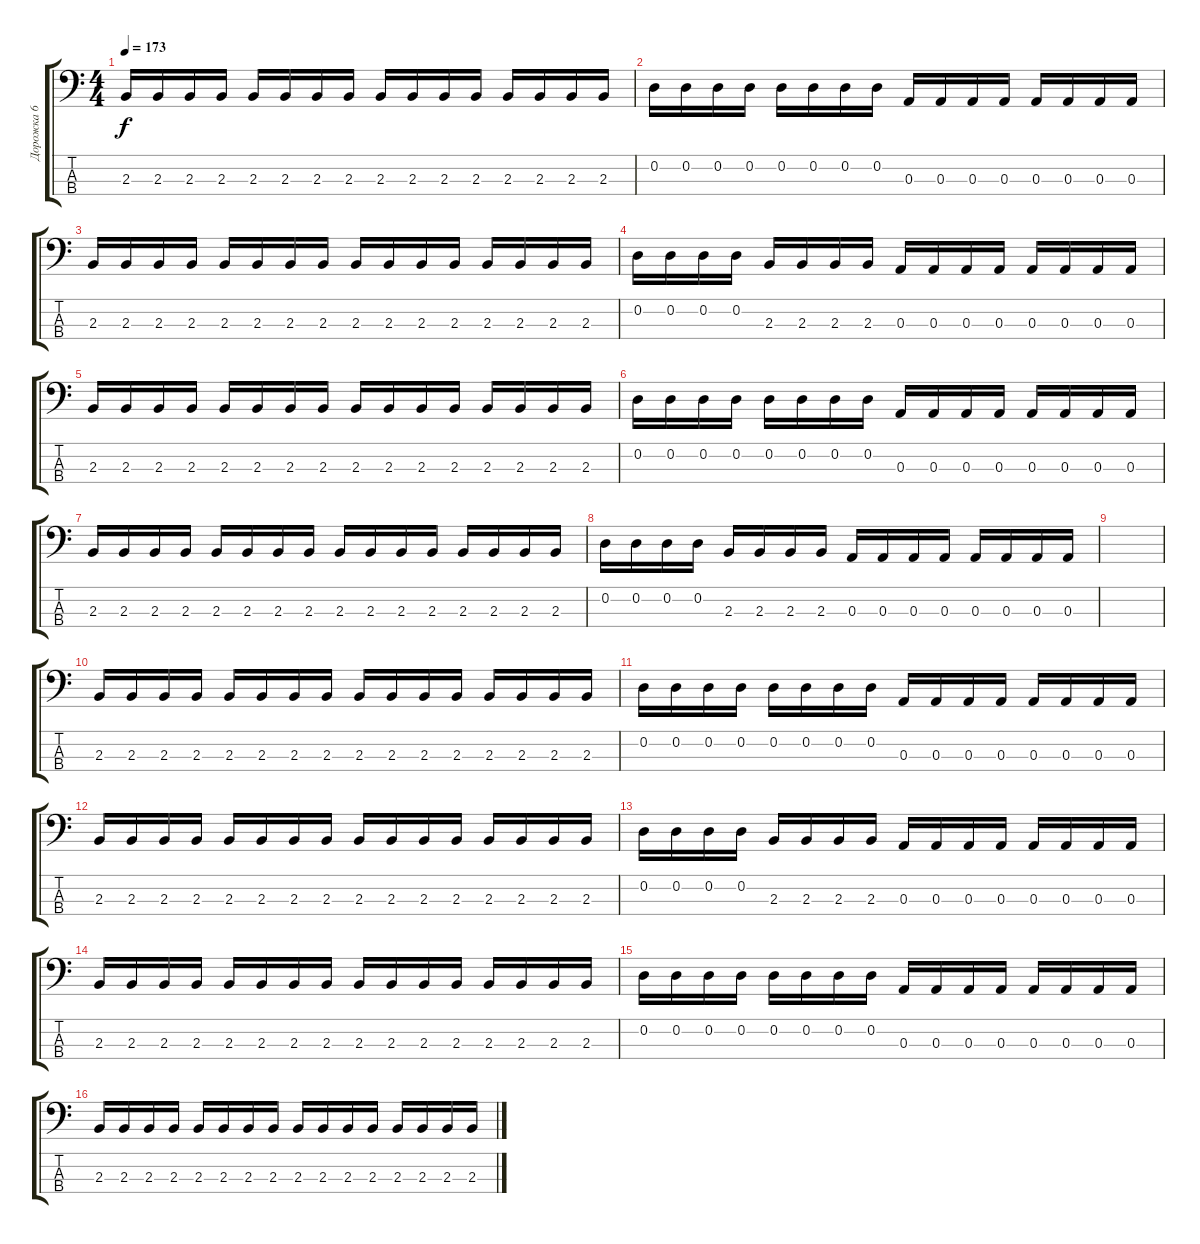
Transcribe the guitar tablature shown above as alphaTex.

\track ("Дорожка 6" "Дорожка 6") {instrument electricbassfinger}
\staff {score tabs}
\tuning (G2 D2 A1 E1) {hide}
\ts (4 4)
\tempo 173
\clef f4
\ks c
2.3.16{dy f} 2.3.16 2.3.16 2.3.16 2.3.16 2.3.16 2.3.16 2.3.16 2.3.16 2.3.16 2.3.16 2.3.16 2.3.16 2.3.16 2.3.16 2.3.16 |
0.2.16 0.2.16 0.2.16 0.2.16 0.2.16 0.2.16 0.2.16 0.2.16 0.3.16 0.3.16 0.3.16 0.3.16 0.3.16 0.3.16 0.3.16 0.3.16 |
2.3.16 2.3.16 2.3.16 2.3.16 2.3.16 2.3.16 2.3.16 2.3.16 2.3.16 2.3.16 2.3.16 2.3.16 2.3.16 2.3.16 2.3.16 2.3.16 |
0.2.16 0.2.16 0.2.16 0.2.16 2.3.16 2.3.16 2.3.16 2.3.16 0.3.16 0.3.16 0.3.16 0.3.16 0.3.16 0.3.16 0.3.16 0.3.16 |
2.3.16 2.3.16 2.3.16 2.3.16 2.3.16 2.3.16 2.3.16 2.3.16 2.3.16 2.3.16 2.3.16 2.3.16 2.3.16 2.3.16 2.3.16 2.3.16 |
0.2.16 0.2.16 0.2.16 0.2.16 0.2.16 0.2.16 0.2.16 0.2.16 0.3.16 0.3.16 0.3.16 0.3.16 0.3.16 0.3.16 0.3.16 0.3.16 |
2.3.16 2.3.16 2.3.16 2.3.16 2.3.16 2.3.16 2.3.16 2.3.16 2.3.16 2.3.16 2.3.16 2.3.16 2.3.16 2.3.16 2.3.16 2.3.16 |
0.2.16 0.2.16 0.2.16 0.2.16 2.3.16 2.3.16 2.3.16 2.3.16 0.3.16 0.3.16 0.3.16 0.3.16 0.3.16 0.3.16 0.3.16 0.3.16 |
|
2.3.16 2.3.16 2.3.16 2.3.16 2.3.16 2.3.16 2.3.16 2.3.16 2.3.16 2.3.16 2.3.16 2.3.16 2.3.16 2.3.16 2.3.16 2.3.16 |
0.2.16 0.2.16 0.2.16 0.2.16 0.2.16 0.2.16 0.2.16 0.2.16 0.3.16 0.3.16 0.3.16 0.3.16 0.3.16 0.3.16 0.3.16 0.3.16 |
2.3.16 2.3.16 2.3.16 2.3.16 2.3.16 2.3.16 2.3.16 2.3.16 2.3.16 2.3.16 2.3.16 2.3.16 2.3.16 2.3.16 2.3.16 2.3.16 |
0.2.16 0.2.16 0.2.16 0.2.16 2.3.16 2.3.16 2.3.16 2.3.16 0.3.16 0.3.16 0.3.16 0.3.16 0.3.16 0.3.16 0.3.16 0.3.16 |
2.3.16 2.3.16 2.3.16 2.3.16 2.3.16 2.3.16 2.3.16 2.3.16 2.3.16 2.3.16 2.3.16 2.3.16 2.3.16 2.3.16 2.3.16 2.3.16 |
0.2.16 0.2.16 0.2.16 0.2.16 0.2.16 0.2.16 0.2.16 0.2.16 0.3.16 0.3.16 0.3.16 0.3.16 0.3.16 0.3.16 0.3.16 0.3.16 |
2.3.16 2.3.16 2.3.16 2.3.16 2.3.16 2.3.16 2.3.16 2.3.16 2.3.16 2.3.16 2.3.16 2.3.16 2.3.16 2.3.16 2.3.16 2.3.16
